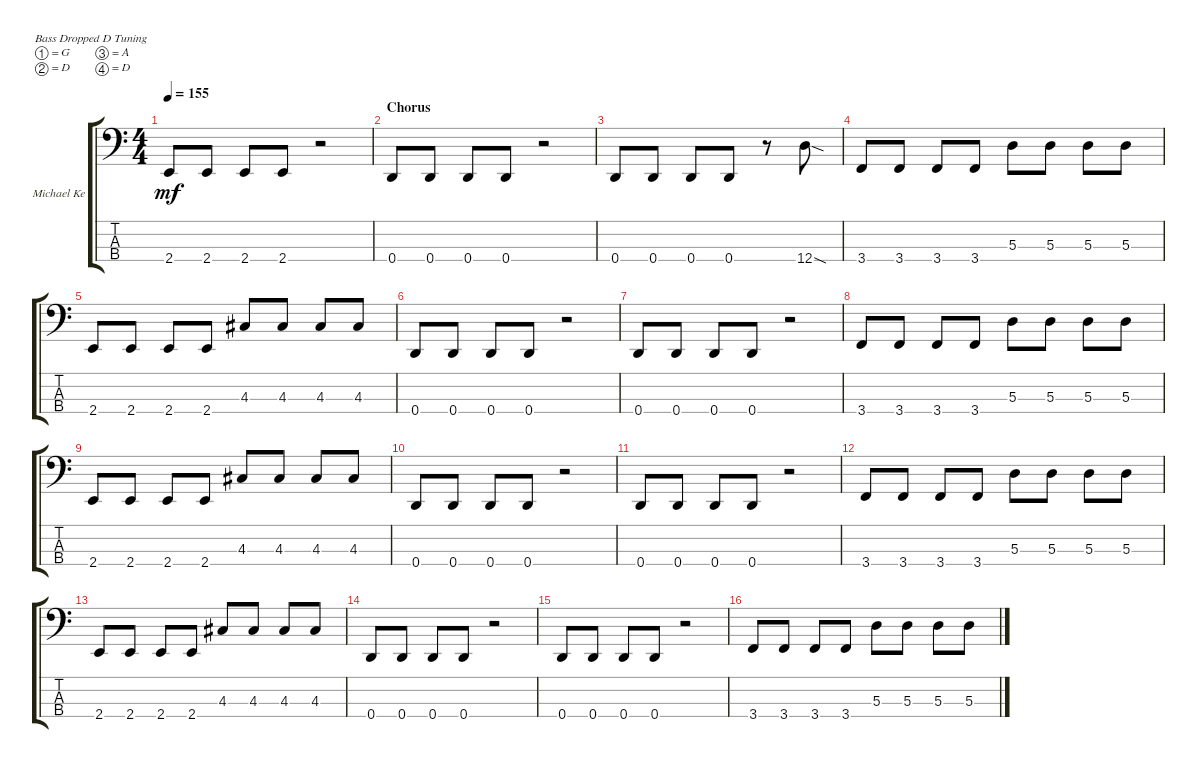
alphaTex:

\defaultSystemsLayout 4
\bracketExtendMode groupsimilarinstruments
\firstSystemTrackNameOrientation horizontal
\otherSystemsTrackNameOrientation horizontal
\track ("Michael Kerr (Bass)" "Michael Ke") {instrument electricbassfinger}
\staff {score tabs}
\tuning (G2 D2 A1 D1)
\ts (4 4)
\tempo 155
\clef f4
\ks c
2.4.8{dy mf} 2.4.8 2.4.8 2.4.8 r.2 |
\section ("" "Chorus")
0.4.8 0.4.8 0.4.8 0.4.8 r.2 |
0.4.8 0.4.8 0.4.8 0.4.8 r.8 12.4{sod}.8 |
3.4.8 3.4.8 3.4.8 3.4.8 5.3.8 5.3.8 5.3.8 5.3.8 |
2.4.8 2.4.8 2.4.8 2.4.8 4.3.8 4.3.8 4.3.8 4.3.8 |
0.4.8 0.4.8 0.4.8 0.4.8 r.2 |
0.4.8 0.4.8 0.4.8 0.4.8 r.2 |
3.4.8 3.4.8 3.4.8 3.4.8 5.3.8 5.3.8 5.3.8 5.3.8 |
2.4.8 2.4.8 2.4.8 2.4.8 4.3.8 4.3.8 4.3.8 4.3.8 |
0.4.8 0.4.8 0.4.8 0.4.8 r.2 |
0.4.8 0.4.8 0.4.8 0.4.8 r.2 |
3.4.8 3.4.8 3.4.8 3.4.8 5.3.8 5.3.8 5.3.8 5.3.8 |
2.4.8 2.4.8 2.4.8 2.4.8 4.3.8 4.3.8 4.3.8 4.3.8 |
0.4.8 0.4.8 0.4.8 0.4.8 r.2 |
0.4.8 0.4.8 0.4.8 0.4.8 r.2 |
3.4.8 3.4.8 3.4.8 3.4.8 5.3.8 5.3.8 5.3.8 5.3.8
